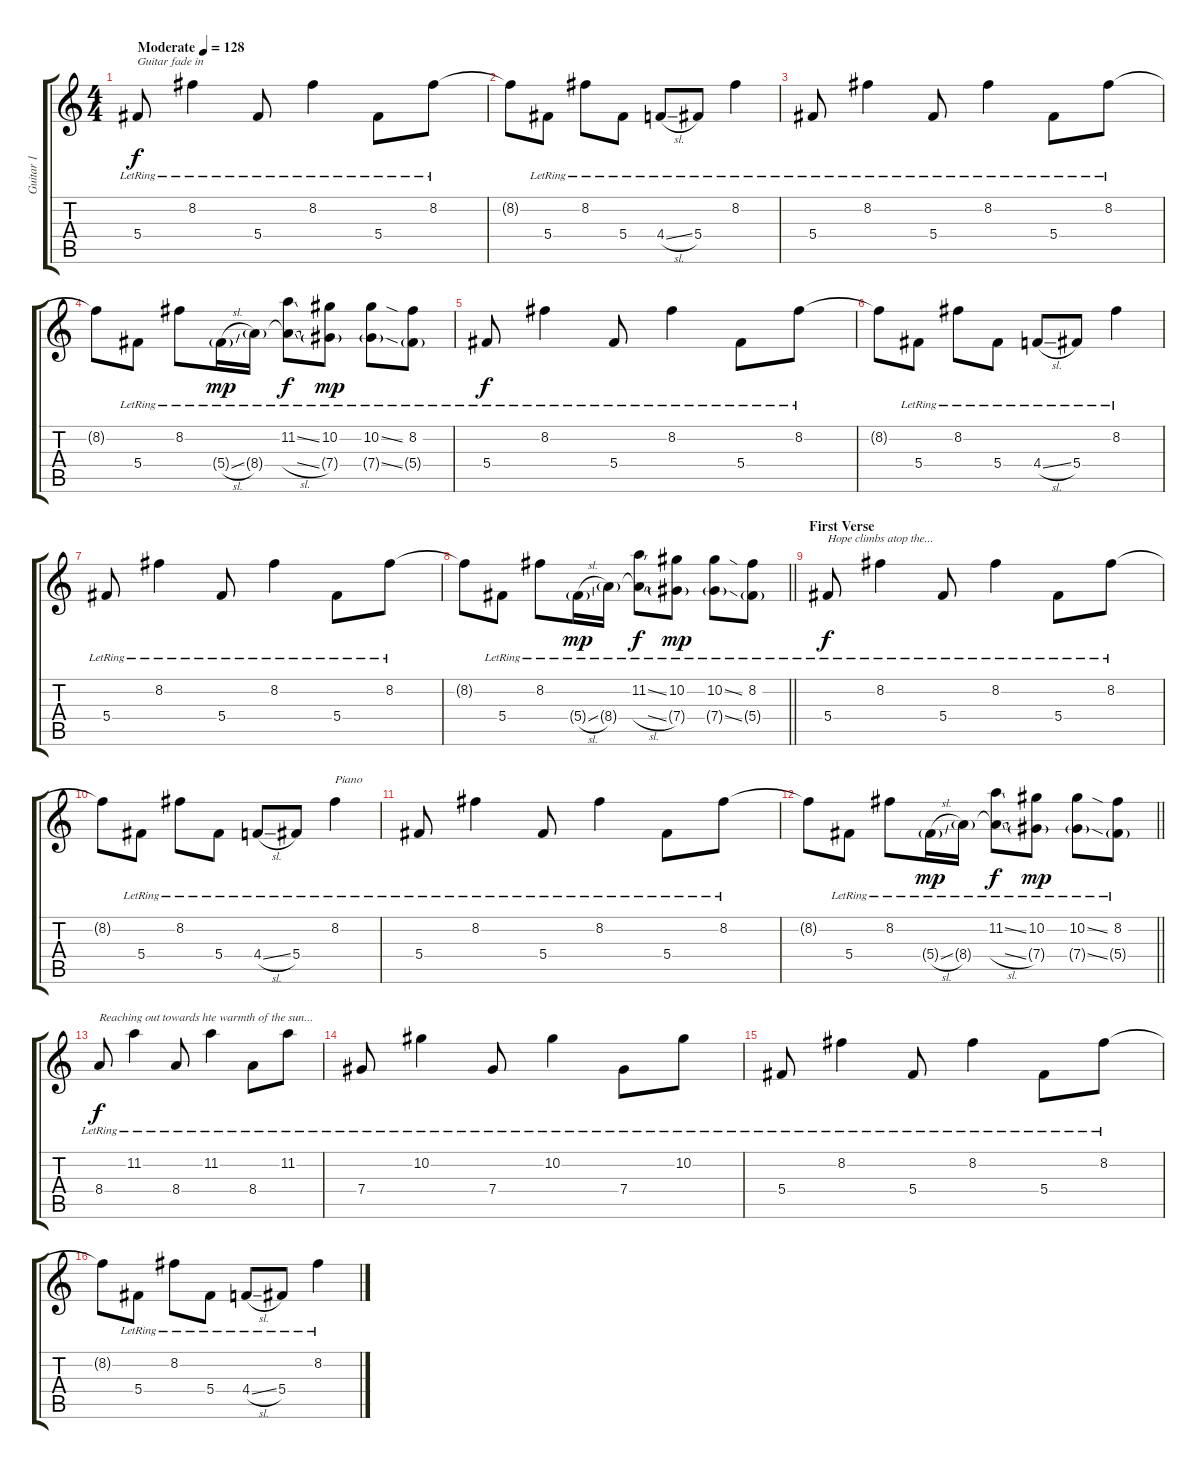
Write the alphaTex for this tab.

\track ("Guitar 1" "Guitar 1") {instrument overdrivenguitar}
\staff {score tabs}
\tuning (Eb4 Bb3 Gb3 Db3 Ab2 Db2) {hide}
\ts (4 4)
\tempo (128 "Moderate")
\clef g2
\ks c
5.4{lr}.8{txt "Guitar fade in" dy f volume 0 instrument electricguitarclean} 8.2{lr}.4 5.4{lr}.8 8.2{lr}.4 5.4{lr}.8 8.2{lr}.8 |
8.2{t}.8 5.4{lr}.8 8.2{lr}.8 5.4{lr}.8{volume 13} 4.4{sl lr}.8 5.4{lr}.8 8.2{lr}.4 |
5.4{lr}.8 8.2{lr}.4 5.4{lr}.8 8.2{lr}.4 5.4{lr}.8 8.2{lr}.8 |
8.2{t}.8 5.4{lr}.8 8.2{lr}.8 5.4{sl g lr}.16{dy mp} 8.4{g lr}.16 (11.2{ss lr} 8.4{sl t}).8{dy f} (10.2{lr} 7.4{g lr}).8{dy mp} (10.2{ss lr} 7.4{ss g lr}).8 (8.2{lr} 5.4{g lr}).8 |
5.4{lr}.8{dy f} 8.2{lr}.4 5.4{lr}.8 8.2{lr}.4 5.4{lr}.8 8.2{lr}.8 |
8.2{t}.8 5.4{lr}.8 8.2{lr}.8 5.4{lr}.8 4.4{sl lr}.8 5.4{lr}.8 8.2{lr}.4 |
5.4{lr}.8 8.2{lr}.4 5.4{lr}.8 8.2{lr}.4 5.4{lr}.8 8.2{lr}.8 |
\barLineRight lightlight
8.2{t}.8 5.4{lr}.8 8.2{lr}.8 5.4{sl g lr}.16{dy mp} 8.4{g lr}.16 (11.2{ss lr} 8.4{sl t}).8{dy f} (10.2{lr} 7.4{g lr}).8{dy mp} (10.2{ss lr} 7.4{ss g lr}).8 (8.2{lr} 5.4{g lr}).8 |
\section ("" "First Verse")
5.4{lr}.8{txt "Hope climbs atop the..." dy f} 8.2{lr}.4 5.4{lr}.8 8.2{lr}.4 5.4{lr}.8 8.2{lr}.8 |
8.2{t}.8 5.4{lr}.8 8.2{lr}.8 5.4{lr}.8 4.4{sl lr}.8 5.4{lr}.8 8.2{lr}.4{txt "Piano"} |
5.4{lr}.8 8.2{lr}.4 5.4{lr}.8 8.2{lr}.4 5.4{lr}.8 8.2{lr}.8 |
\barLineRight lightlight
8.2{t}.8 5.4{lr}.8 8.2{lr}.8 5.4{sl g lr}.16{dy mp} 8.4{g lr}.16 (11.2{ss lr} 8.4{sl t}).8{dy f} (10.2{lr} 7.4{g lr}).8{dy mp} (10.2{ss lr} 7.4{ss g lr}).8 (8.2{lr} 5.4{g lr}).8 |
8.4{lr}.8{txt "Reaching out towards hte warmth of the sun..." dy f} 11.2{lr}.4 8.4{lr}.8 11.2{lr}.4 8.4{lr}.8 11.2{lr}.8 |
7.4{lr}.8 10.2{lr}.4 7.4{lr}.8 10.2{lr}.4 7.4{lr}.8 10.2{lr}.8 |
5.4{lr}.8 8.2{lr}.4 5.4{lr}.8 8.2{lr}.4 5.4{lr}.8 8.2{lr}.8 |
8.2{t}.8 5.4{lr}.8 8.2{lr}.8 5.4{lr}.8 4.4{sl lr}.8 5.4{lr}.8 8.2{lr}.4
